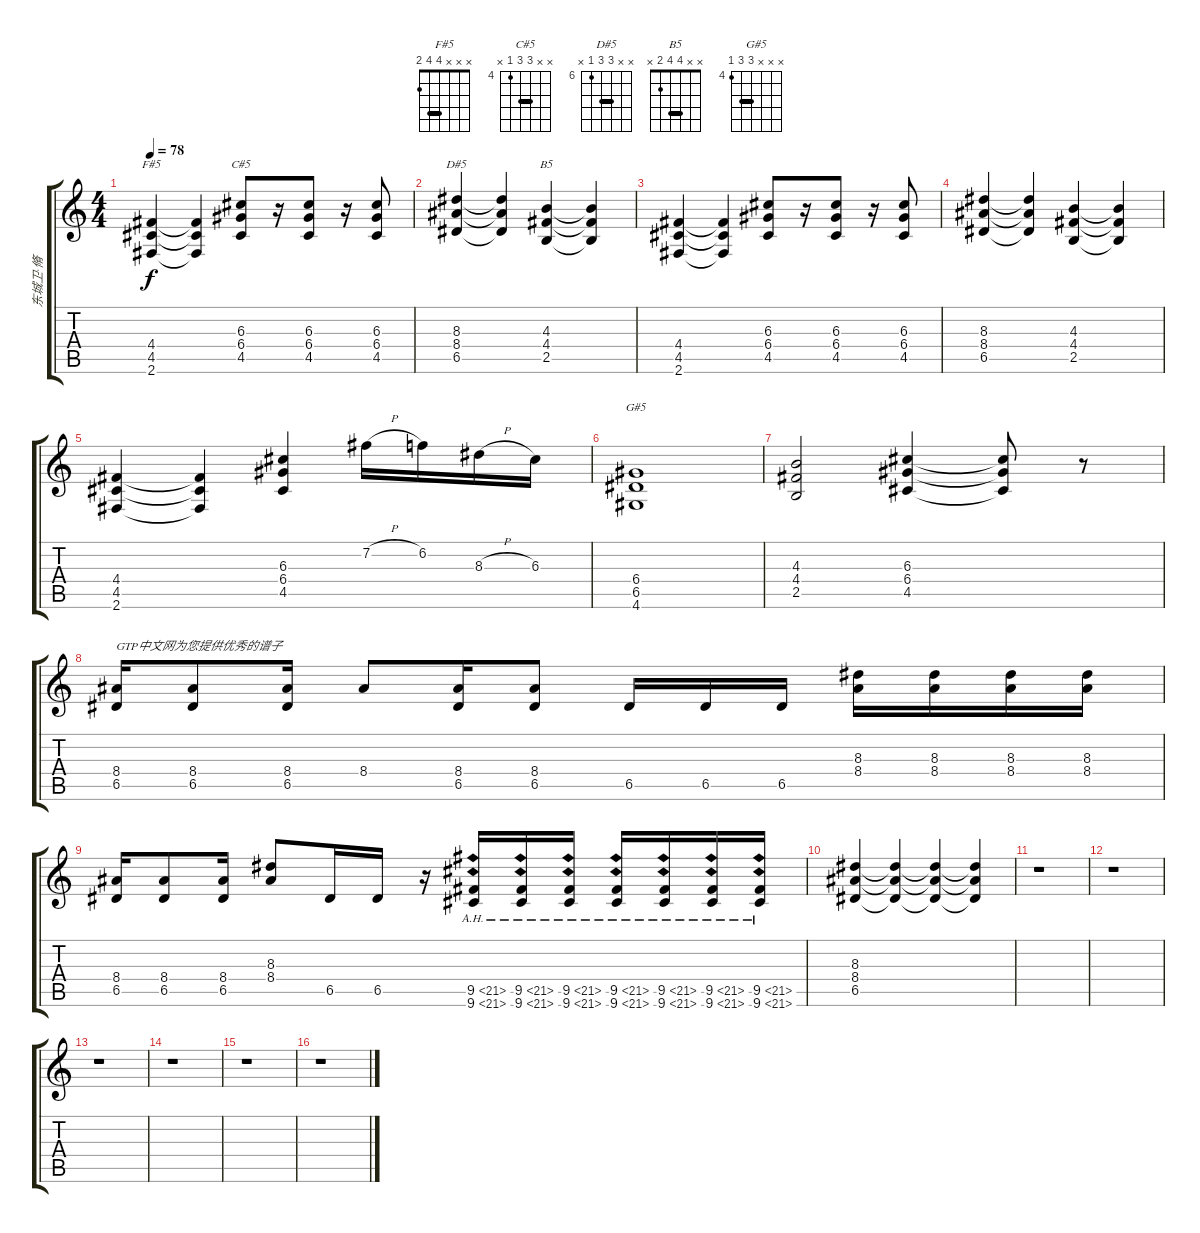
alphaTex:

\track ("东城卫·脩" "东城卫·脩") {instrument distortionguitar}
\staff {score tabs}
\tuning (E4 B3 G3 D3 A2 E2) {hide}
\chord ("F#5" x x x 4 4 2) {barre 4}
\chord ("C#5" x x 6 6 4 x) {firstfret 4 barre 6}
\chord ("D#5" x x 8 8 6 x) {firstfret 6 barre 8}
\chord ("B5" x x 4 4 2 x) {barre 4}
\chord ("G#5" x x x 6 6 4) {firstfret 4 barre 6}
\ts (4 4)
\tempo 78
\clef g2
\ks c
(4.4 4.5 2.6).4{ch "F#5" dy f} (4.4{t} 4.5{t} 2.6{t}).4 (6.3 6.4 4.5).8{ch "C#5"} r.16 (6.3 6.4 4.5).8 r.16 (6.3 6.4 4.5).8 |
(8.3 8.4 6.5).4{ch "D#5"} (8.3{t} 8.4{t} 6.5{t}).4 (4.3 4.4 2.5).4{ch "B5"} (4.3{t} 4.4{t} 2.5{t}).4 |
(4.4 4.5 2.6).4 (4.4{t} 4.5{t} 2.6{t}).4 (6.3 6.4 4.5).8 r.16 (6.3 6.4 4.5).8 r.16 (6.3 6.4 4.5).8 |
(8.3 8.4 6.5).4 (8.3{t} 8.4{t} 6.5{t}).4 (4.3 4.4 2.5).4 (4.3{t} 4.4{t} 2.5{t}).4 |
(4.4 4.5 2.6).4 (4.4{t} 4.5{t} 2.6{t}).4 (6.3 6.4 4.5).4 7.2{h}.16 6.2.16 8.3{h}.16 6.3.16 |
(6.4 6.5 4.6).1{ch "G#5"} |
(4.3 4.4 2.5).2 (6.3 6.4 4.5).4 (6.3{t} 6.4{t} 4.5{t}).8 r.8 |
(8.4 6.5).16{txt "GTP中文网为您提供优秀的谱子"} (8.4 6.5).8 (8.4 6.5).16 8.4.8 (8.4 6.5).16 (8.4 6.5).8 6.5.16 6.5.16 6.5.16 (8.3 8.4).16 (8.3 8.4).16 (8.3 8.4).16 (8.3 8.4).16 |
(8.4 6.5).16 (8.4 6.5).8 (8.4 6.5).16 (8.3 8.4).8 6.5.16 6.5.16 r.16 (9.5{ah 12} 9.6{ah 12}).16 (9.5{ah 12} 9.6{ah 12}).16 (9.5{ah 12} 9.6{ah 12}).16 (9.5{ah 12} 9.6{ah 12}).16 (9.5{ah 12} 9.6{ah 12}).16 (9.5{ah 12} 9.6{ah 12}).16 (9.5{ah 12} 9.6{ah 12}).16 |
(8.3 8.4 6.5).4 (8.3{t} 8.4{t} 6.5{t}).4{volume 8} (8.3{t} 8.4{t} 6.5{t}).4{volume 6} (8.3{t} 8.4{t} 6.5{t}).4{volume 4} |
r.1 |
r.1 |
r.1 |
r.1 |
r.1 |
r.1
